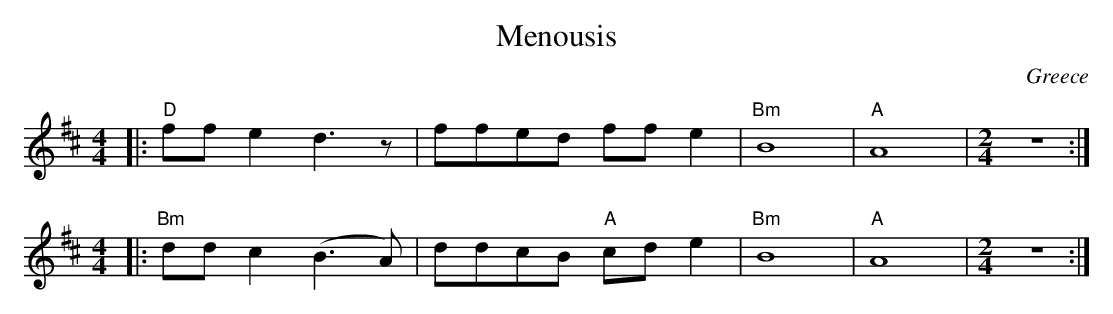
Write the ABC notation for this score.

X:1
T:Menousis
O:Greece
M:4/4
L:1/8
K:D
|: "D"ffe2 d3z | ffed ffe2 | "Bm"B8 | "A"A8 | [M:2/4] z4:|
M:4/4
|: "Bm"dd c2 (B3A) | ddcB "A"cde2 | "Bm"B8 | "A"A8 | [M:2/4] z4:|
